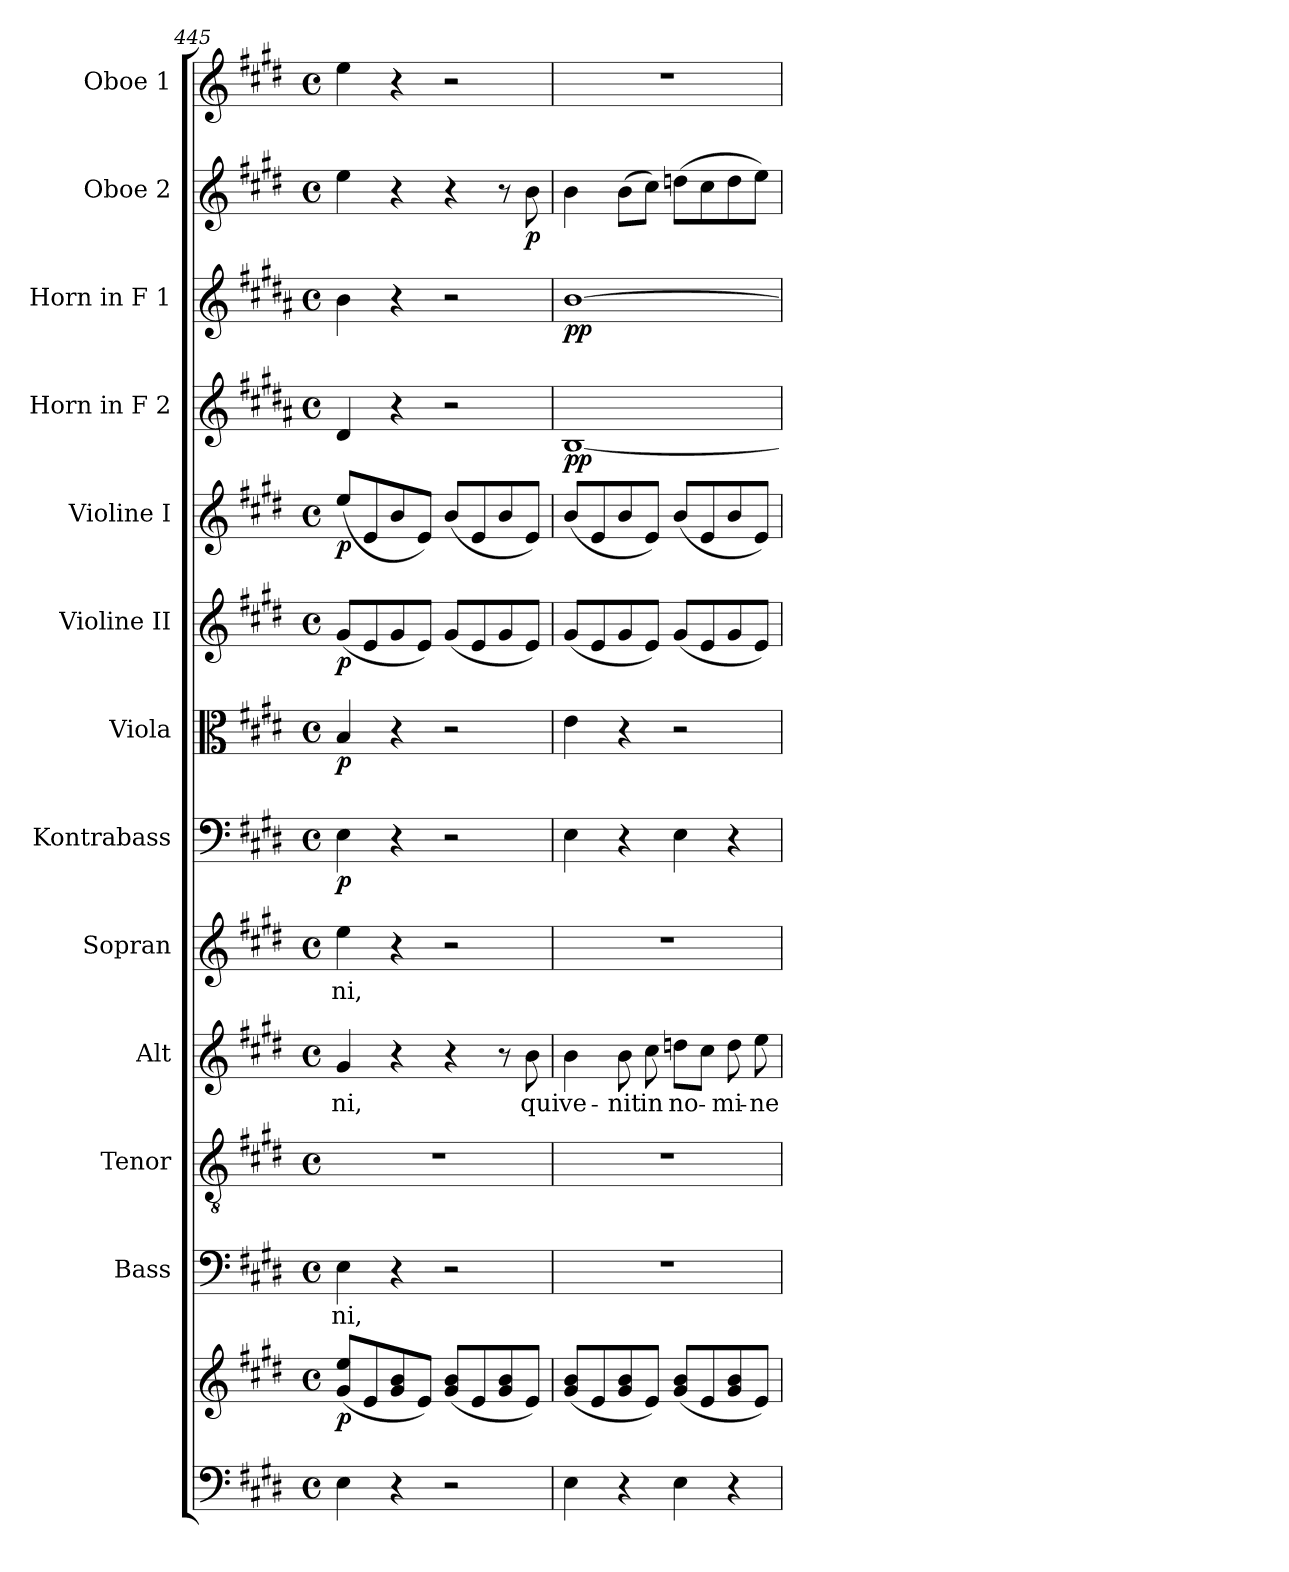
**kern	**kern	**dynam	**kern	**text	**kern	**kern	**text	**kern	**text	**kern	**dynam	**kern	**dynam	**kern	**dynam	**kern	**dynam	**kern	**dynam	**kern	**dynam	**kern	**dynam	**kern
*part13	*part13	*part13	*part12	*part12	*part11	*part10	*part10	*part9	*part9	*part8	*part8	*part7	*part7	*part6	*part6	*part5	*part5	*part4	*part4	*part3	*part3	*part2	*part2	*part1
*staff14	*staff13	*staff13/14	*staff12	*staff12	*staff11	*staff10	*staff10	*staff9	*staff9	*staff8	*staff8	*staff7	*staff7	*staff6	*staff6	*staff5	*staff5	*staff4	*staff4	*staff3	*staff3	*staff2	*staff2	*staff1
*	*	*	*I"Bass	*	*I"Tenor	*I"Alt	*	*I"Sopran	*	*I"Kontrabass	*	*I"Viola	*	*I"Violine II	*	*I"Violine I	*	*I"Horn in F 2	*	*I"Horn in F 1	*	*I"Oboe 2	*	*I"Oboe 1
*	*	*	*I'B.	*	*I'T.	*I'A.	*	*I'S.	*	*I'Kb.	*	*I'Vla.	*	*I'Vl. II	*	*I'Vl. I	*	*	*	*	*	*I'Ob.. 2	*	*I'Ob. 1
*clefF4	*clefG2	*	*clefF4	*	*clefGv2	*clefG2	*	*clefG2	*	*clefF4	*	*clefC3	*	*clefG2	*	*clefG2	*	*clefG2	*	*clefG2	*	*clefG2	*	*clefG2
*	*	*	*	*	*	*	*	*	*	*ITrd7c12	*	*	*	*	*	*	*	*ITrd4c7	*	*ITrd4c7	*	*	*	*
*k[f#c#g#d#]	*k[f#c#g#d#]	*	*k[f#c#g#d#]	*	*k[f#c#g#d#]	*k[f#c#g#d#]	*	*k[f#c#g#d#]	*	*k[f#c#g#d#]	*	*k[f#c#g#d#]	*	*k[f#c#g#d#]	*	*k[f#c#g#d#]	*	*k[f#c#g#d#]	*	*k[f#c#g#d#]	*	*k[f#c#g#d#]	*	*k[f#c#g#d#]
*E:	*E:	*	*E:	*	*E:	*E:	*	*E:	*	*E:	*	*E:	*	*E:	*	*E:	*	*E:	*	*E:	*	*E:	*	*E:
*M4/4	*M4/4	*	*M4/4	*	*M4/4	*M4/4	*	*M4/4	*	*M4/4	*	*M4/4	*	*M4/4	*	*M4/4	*	*M4/4	*	*M4/4	*	*M4/4	*	*M4/4
*met(c)	*met(c)	*	*met(c)	*	*met(c)	*met(c)	*	*met(c)	*	*met(c)	*	*met(c)	*	*met(c)	*	*met(c)	*	*met(c)	*	*met(c)	*	*met(c)	*	*met(c)
=445	=445	=445	=445	=445	=445	=445	=445	=445	=445	=445	=445	=445	=445	=445	=445	=445	=445	=445	=445	=445	=445	=445	=445	=445
!	!	!LO:DY:b	!	!LO:LY:b	!	!	!LO:LY:b	!	!LO:LY:b	!	!LO:DY:b	!	!LO:DY:b	!	!LO:DY:b	!	!LO:DY:b	!	!	!	!	!	!	!
4E\	(<8g#/ 8ee/L	p	4E\	-ni,	1r	4g#/	-ni,	4ee\	-ni,	4EE\	p	4B/	p	(<8g#/L	p	(<8ee/L	p	4G#/	.	4e\	.	4ee\	.	4ee\
.	8e/	.	.	.	.	.	.	.	.	.	.	.	.	8e/	.	8e/	.	.	.	.	.	.	.	.
4r	8g#/ 8b/	.	4r	.	.	4r	.	4r	.	4r	.	4r	.	8g#/	.	8b/	.	4r	.	4r	.	4r	.	4r
.	8e/J)	.	.	.	.	.	.	.	.	.	.	.	.	8e/J)	.	8e/J)	.	.	.	.	.	.	.	.
2r	(<8g#/ 8b/L	.	2r	.	.	4r	.	2r	.	2r	.	2r	.	(<8g#/L	.	(<8b/L	.	2r	.	2r	.	4r	.	2r
.	8e/	.	.	.	.	.	.	.	.	.	.	.	.	8e/	.	8e/	.	.	.	.	.	.	.	.
.	8g#/ 8b/	.	.	.	.	8r	.	.	.	.	.	.	.	8g#/	.	8b/	.	.	.	.	.	8r	.	.
!	!	!	!	!	!	!	!LO:LY:b	!	!	!	!	!	!	!	!	!	!	!	!	!	!	!	!LO:DY:b	!
.	8e/J)	.	.	.	.	8b\	qui	.	.	.	.	.	.	8e/J)	.	8e/J)	.	.	.	.	.	8b\	p	.
!!LO:PB:g=z
=446	=446	=446	=446	=446	=446	=446	=446	=446	=446	=446	=446	=446	=446	=446	=446	=446	=446	=446	=446	=446	=446	=446	=446	=446
!	!	!	!	!	!	!	!LO:LY:b	!	!	!	!	!	!	!	!	!	!	!	!LO:DY:b	!	!LO:DY:b	!	!	!
4E\	(<8g#/ 8b/L	.	1r	.	1r	4b\	ve-	1r	.	4EE\	.	4e\	.	(<8g#/L	.	(<8b/L	.	[1E	pp	[1e	pp	4b\	.	1r
.	8e/	.	.	.	.	.	.	.	.	.	.	.	.	8e/	.	8e/	.	.	.	.	.	.	.	.
!	!	!	!	!	!	!	!LO:LY:b	!	!	!	!	!	!	!	!	!	!	!	!	!	!	!	!	!
4r	8g#/ 8b/	.	.	.	.	8b\	-nit	.	.	4r	.	4r	.	8g#/	.	8b/	.	.	.	.	.	(>8b\L	.	.
!	!	!	!	!	!	!	!LO:LY:b	!	!	!	!	!	!	!	!	!	!	!	!	!	!	!	!	!
.	8e/J)	.	.	.	.	8cc#\	in	.	.	.	.	.	.	8e/J)	.	8e/J)	.	.	.	.	.	8cc#\J)	.	.
!	!	!	!	!	!	!	!LO:LY:b	!	!	!	!	!	!	!	!	!	!	!	!	!	!	!	!	!
4E\	(<8g#/ 8b/L	.	.	.	.	8ddn\L	no-	.	.	4EE\	.	2r	.	(<8g#/L	.	(<8b/L	.	.	.	.	.	(>8ddn\L	.	.
.	8e/	.	.	.	.	8cc#\J	.	.	.	.	.	.	.	8e/	.	8e/	.	.	.	.	.	8cc#\	.	.
!	!	!	!	!	!	!	!LO:LY:b	!	!	!	!	!	!	!	!	!	!	!	!	!	!	!	!	!
4r	8g#/ 8b/	.	.	.	.	8dd\	-mi-	.	.	4r	.	.	.	8g#/	.	8b/	.	.	.	.	.	8dd\	.	.
!	!	!	!	!	!	!	!LO:LY:b	!	!	!	!	!	!	!	!	!	!	!	!	!	!	!	!	!
.	8e/J)	.	.	.	.	8ee\	-ne	.	.	.	.	.	.	8e/J)	.	8e/J)	.	.	.	.	.	8ee\J)	.	.
=	=	=	=	=	=	=	=	=	=	=	=	=	=	=	=	=	=	=	=	=	=	=	=	=
*-	*-	*-	*-	*-	*-	*-	*-	*-	*-	*-	*-	*-	*-	*-	*-	*-	*-	*-	*-	*-	*-	*-	*-	*-
